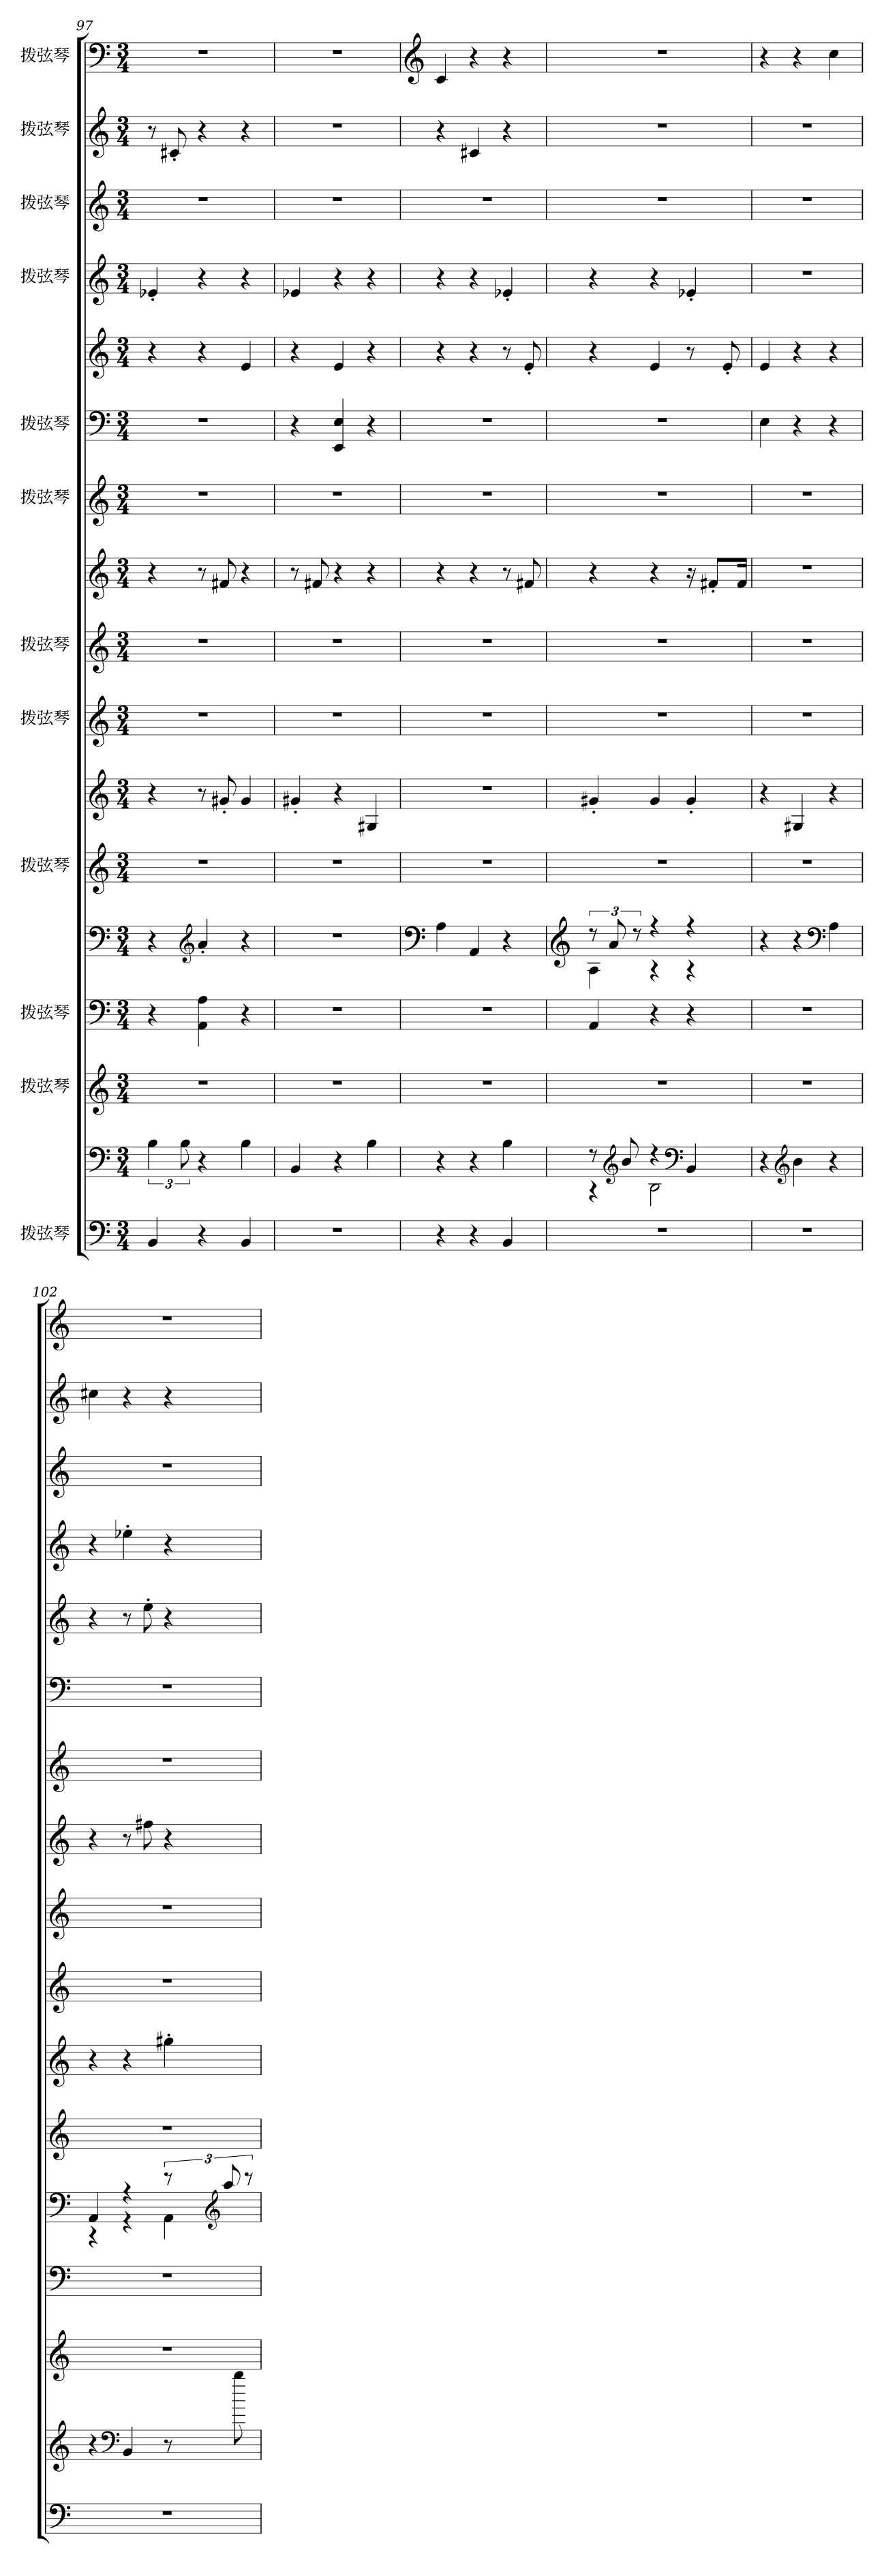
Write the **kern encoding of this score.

**kern	**kern	**kern	**kern	**kern	**kern	**kern	**kern	**kern	**kern	**kern	**kern	**kern	**kern	**kern	**kern	**kern
*part12	*part12	*part11	*part10	*part10	*part9	*part9	*part8	*part7	*part7	*part6	*part5	*part5	*part4	*part3	*part2	*part1
*staff17	*staff16	*staff15	*staff14	*staff13	*staff12	*staff11	*staff10	*staff9	*staff8	*staff7	*staff6	*staff5	*staff4	*staff3	*staff2	*staff1
*I"拨弦琴	*	*I"拨弦琴	*I"拨弦琴	*	*I"拨弦琴	*	*I"拨弦琴	*I"拨弦琴	*	*I"拨弦琴	*I"拨弦琴	*	*I"拨弦琴	*I"拨弦琴	*I"拨弦琴	*I"拨弦琴
!!LO:PB:g=z
*clefF4	*clefF4	*clefG2	*clefF4	*clefF4	*clefG2	*clefG2	*clefG2	*clefG2	*clefG2	*clefG2	*clefF4	*clefG2	*clefG2	*clefG2	*clefG2	*clefF4
*k[]	*k[]	*k[]	*k[]	*k[]	*k[]	*k[]	*k[]	*k[]	*k[]	*k[]	*k[]	*k[]	*k[]	*k[]	*k[]	*k[]
*M3/4	*M3/4	*M3/4	*M3/4	*M3/4	*M3/4	*M3/4	*M3/4	*M3/4	*M3/4	*M3/4	*M3/4	*M3/4	*M3/4	*M3/4	*M3/4	*M3/4
=97	=97	=97	=97	=97	=97	=97	=97	=97	=97	=97	=97	=97	=97	=97	=97	=97
4BB/	6B\	2.r	4r	4r	2.r	4r	2.r	2.r	4r	2.r	2.r	4r	4e-X'/	2.r	8r	2.r
.	.	.	.	.	.	.	.	.	.	.	.	.	.	.	8c#X'/	.
.	12B\	.	.	.	.	.	.	.	.	.	.	.	.	.	.	.
*	*	*	*	*clefG2	*	*	*	*	*	*	*	*	*	*	*	*
4r	4r	.	4AA\ 4A\	4a'/	.	8r	.	.	8r	.	.	4r	4r	.	4r	.
.	.	.	.	.	.	8g#X'/	.	.	8f#X/	.	.	.	.	.	.	.
4BB/	4B\	.	4r	4r	.	4g#/	.	.	4r	.	.	4e/	4r	.	4r	.
=98	=98	=98	=98	=98	=98	=98	=98	=98	=98	=98	=98	=98	=98	=98	=98	=98
2.r	4BB/	2.r	2.r	2.r	2.r	4g#X'/	2.r	2.r	8r	2.r	4r	4r	4e-X/	2.r	2.r	2.r
.	.	.	.	.	.	.	.	.	8f#X/	.	.	.	.	.	.	.
.	4r	.	.	.	.	4r	.	.	4r	.	4EE/ 4E/	4e/	4r	.	.	.
.	4B\	.	.	.	.	4G#X/	.	.	4r	.	4r	4r	4r	.	.	.
=99	=99	=99	=99	=99	=99	=99	=99	=99	=99	=99	=99	=99	=99	=99	=99	=99
*	*	*	*	*clefF4	*	*	*	*	*	*	*	*	*	*	*	*clefG2
4r	4r	2.r	2.r	4A\	2.r	2.r	2.r	2.r	4r	2.r	2.r	4r	4r	2.r	4r	4c/
4r	4r	.	.	4AA/	.	.	.	.	4r	.	.	4r	4r	.	4c#X/	4r
4BB/	4B\	.	.	4r	.	.	.	.	8r	.	.	8r	4e-X'/	.	4r	4r
.	.	.	.	.	.	.	.	.	8f#X/	.	.	8e'/	.	.	.	.
=100	=100	=100	=100	=100	=100	=100	=100	=100	=100	=100	=100	=100	=100	=100	=100	=100
*	*	*	*	*clefG2	*	*	*	*	*	*	*	*	*	*	*	*
*	*^	*	*	*^	*	*	*	*	*	*	*	*	*	*	*	*
2.r	8r	4r	2.r	4AA/	12r	4A\	2.r	4g#X'/	2.r	2.r	4r	2.r	2.r	4r	4r	2.r	2.r	2.r
.	.	.	.	.	12a/	.	.	.	.	.	.	.	.	.	.	.	.	.
*	*clefG2	*	*	*	*	*	*	*	*	*	*	*	*	*	*	*	*	*
.	8b/	.	.	.	.	.	.	.	.	.	.	.	.	.	.	.	.	.
.	.	.	.	.	12r	.	.	.	.	.	.	.	.	.	.	.	.	.
.	4r	2B\	.	4r	4r	4r	.	4g#/	.	.	4r	.	.	4e/	4r	.	.	.
*	*clefF4	*	*	*	*	*	*	*	*	*	*	*	*	*	*	*	*	*
.	4BB/	.	.	4r	4r	4r	.	4g#'/	.	.	16r	.	.	8r	4e-X'/	.	.	.
.	.	.	.	.	.	.	.	.	.	.	8f#X'/L	.	.	.	.	.	.	.
.	.	.	.	.	.	.	.	.	.	.	.	.	.	8e'/	.	.	.	.
.	.	.	.	.	.	.	.	.	.	.	16f#/Jk	.	.	.	.	.	.	.
*	*v	*v	*	*	*v	*v	*	*	*	*	*	*	*	*	*	*	*	*
!!LO:PB:g=z
=101	=101	=101	=101	=101	=101	=101	=101	=101	=101	=101	=101	=101	=101	=101	=101	=101
2.r	4r	2.r	2.r	4r	2.r	4r	2.r	2.r	2.r	2.r	4E\	4e/	2.r	2.r	2.r	4r
*	*clefG2	*	*	*	*	*	*	*	*	*	*	*	*	*	*	*
.	4b\	.	.	4r	.	4G#X/	.	.	.	.	4r	4r	.	.	.	4r
*	*	*	*	*clefF4	*	*	*	*	*	*	*	*	*	*	*	*
.	4r	.	.	4A\	.	4r	.	.	.	.	4r	4r	.	.	.	4cc\
=102	=102	=102	=102	=102	=102	=102	=102	=102	=102	=102	=102	=102	=102	=102	=102	=102
*	*	*	*	*^	*	*	*	*	*	*	*	*	*	*	*	*
2.r	4r	2.r	2.r	4AA/	4r	2.r	4r	2.r	2.r	4r	2.r	2.r	4r	4r	2.r	4cc#X\	2.r
*	*clefF4	*	*	*	*	*	*	*	*	*	*	*	*	*	*	*	*
.	4BB/	.	.	4r	4r	.	4r	.	.	8r	.	.	8r	4ee-X'\	.	4r	.
.	.	.	.	.	.	.	.	.	.	8ff#X\	.	.	8ee'\	.	.	.	.
.	8r	.	.	12r	4AA\	.	4gg#X'\	.	.	4r	.	.	4r	4r	.	4r	.
*	*	*	*	*clefG2	*	*	*	*	*	*	*	*	*	*	*	*	*
.	.	.	.	12aa/	.	.	.	.	.	.	.	.	.	.	.	.	.
.	8bb\	.	.	.	.	.	.	.	.	.	.	.	.	.	.	.	.
.	.	.	.	12r	.	.	.	.	.	.	.	.	.	.	.	.	.
*	*	*	*	*v	*v	*	*	*	*	*	*	*	*	*	*	*	*
=	=	=	=	=	=	=	=	=	=	=	=	=	=	=	=	=
*-	*-	*-	*-	*-	*-	*-	*-	*-	*-	*-	*-	*-	*-	*-	*-	*-
